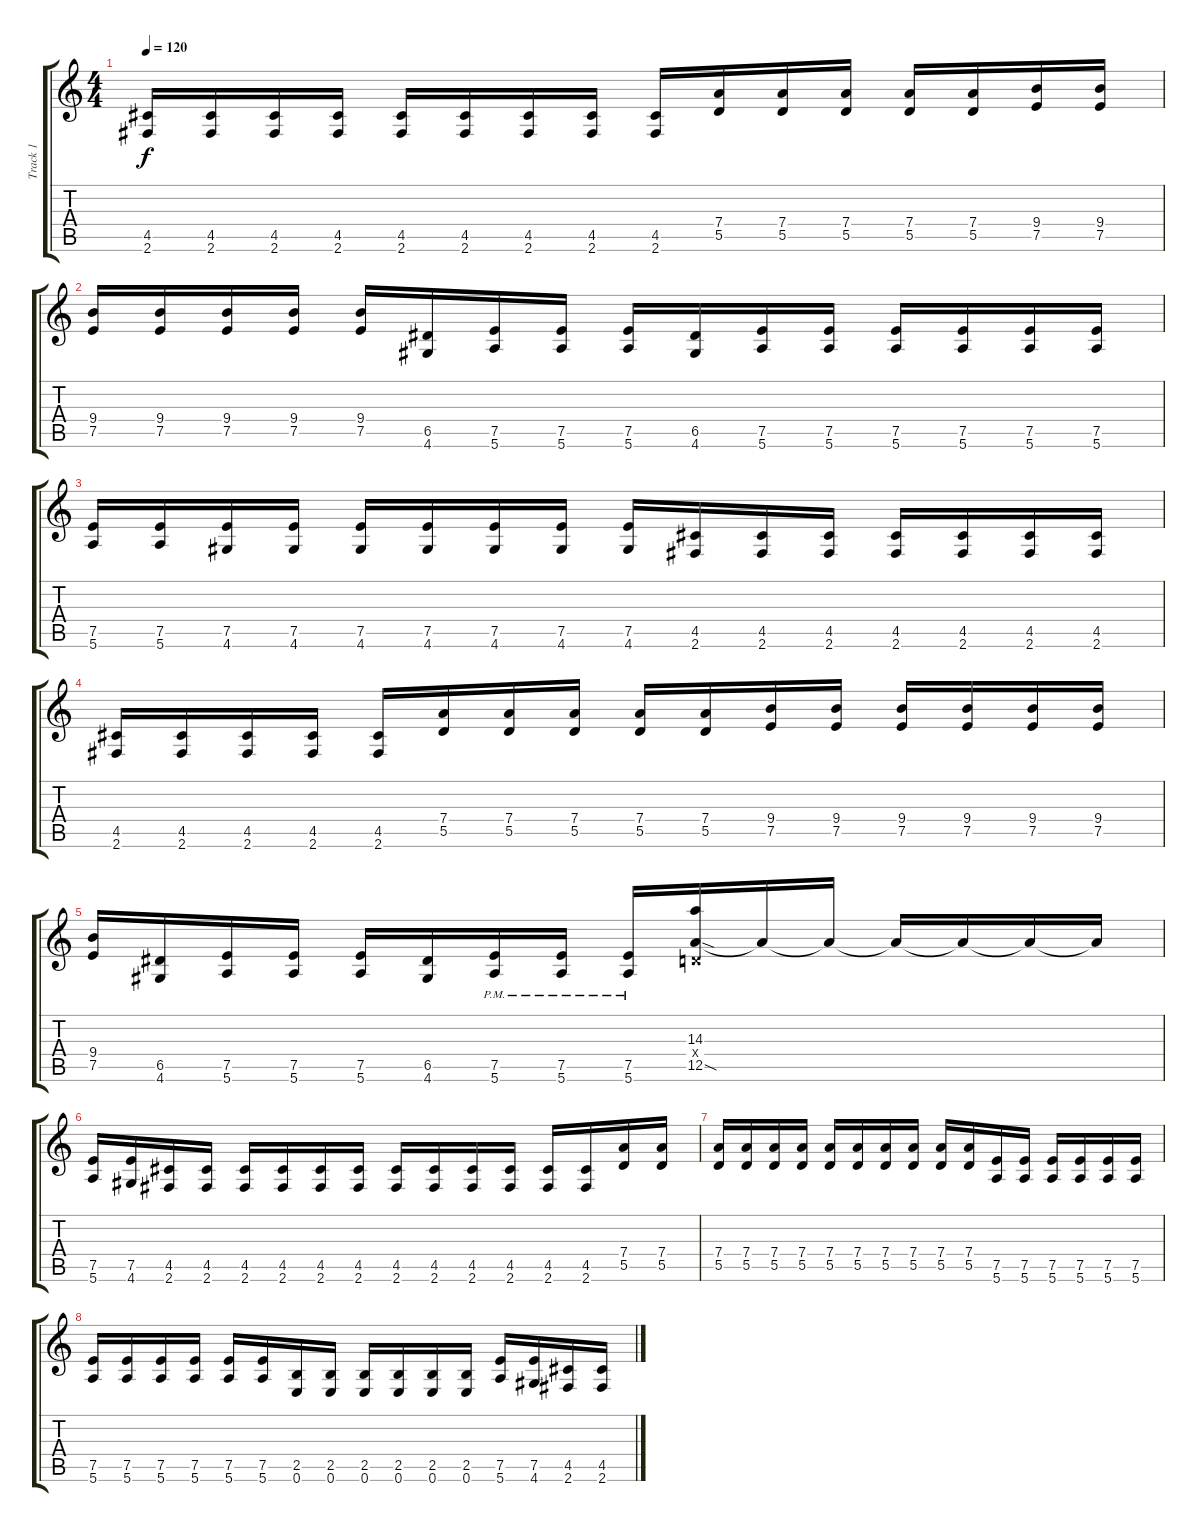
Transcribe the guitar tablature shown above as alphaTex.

\track ("Track 1" "Track 1") {instrument electricguitarclean}
\staff {score tabs}
\tuning (E4 B3 G3 D3 A2 E2) {hide}
\ts (4 4)
\tempo 120
\clef g2
\ks c
(4.5 2.6).16{dy f} (4.5 2.6).16 (4.5 2.6).16 (4.5 2.6).16 (4.5 2.6).16 (4.5 2.6).16 (4.5 2.6).16 (4.5 2.6).16 (4.5 2.6).16 (7.4 5.5).16 (7.4 5.5).16 (7.4 5.5).16 (7.4 5.5).16 (7.4 5.5).16 (9.4 7.5).16 (9.4 7.5).16 |
(9.4 7.5).16 (9.4 7.5).16 (9.4 7.5).16 (9.4 7.5).16 (9.4 7.5).16 (6.5 4.6).16 (7.5 5.6).16 (7.5 5.6).16 (7.5 5.6).16 (6.5 4.6).16 (7.5 5.6).16 (7.5 5.6).16 (7.5 5.6).16 (7.5 5.6).16 (7.5 5.6).16 (7.5 5.6).16 |
(7.5 5.6).16 (7.5 5.6).16 (7.5 4.6).16 (7.5 4.6).16 (7.5 4.6).16 (7.5 4.6).16 (7.5 4.6).16 (7.5 4.6).16 (7.5 4.6).16 (4.5 2.6).16 (4.5 2.6).16 (4.5 2.6).16 (4.5 2.6).16 (4.5 2.6).16 (4.5 2.6).16 (4.5 2.6).16 |
(4.5 2.6).16 (4.5 2.6).16 (4.5 2.6).16 (4.5 2.6).16 (4.5 2.6).16 (7.4 5.5).16 (7.4 5.5).16 (7.4 5.5).16 (7.4 5.5).16 (7.4 5.5).16 (9.4 7.5).16 (9.4 7.5).16 (9.4 7.5).16 (9.4 7.5).16 (9.4 7.5).16 (9.4 7.5).16 |
(9.4 7.5).16 (6.5 4.6).16 (7.5 5.6).16 (7.5 5.6).16 (7.5 5.6).16 (6.5 4.6).16 (7.5 5.6{pm}).16 (7.5 5.6{pm}).16 (7.5 5.6{pm}).16 (14.3 0.4{x} 12.5{sod}).16 12.5{t}.16 12.5{t}.16 12.5{t}.16 12.5{t}.16 12.5{t}.16 12.5{t}.16 |
(7.5 5.6).16 (7.5 4.6).16 (4.5 2.6).16 (4.5 2.6).16 (4.5 2.6).16 (4.5 2.6).16 (4.5 2.6).16 (4.5 2.6).16 (4.5 2.6).16 (4.5 2.6).16 (4.5 2.6).16 (4.5 2.6).16 (4.5 2.6).16 (4.5 2.6).16 (7.4 5.5).16 (7.4 5.5).16 |
(7.4 5.5).16 (7.4 5.5).16 (7.4 5.5).16 (7.4 5.5).16 (7.4 5.5).16 (7.4 5.5).16 (7.4 5.5).16 (7.4 5.5).16 (7.4 5.5).16 (7.4 5.5).16 (7.5 5.6).16 (7.5 5.6).16 (7.5 5.6).16 (7.5 5.6).16 (7.5 5.6).16 (7.5 5.6).16 |
(7.5 5.6).16 (7.5 5.6).16 (7.5 5.6).16 (7.5 5.6).16 (7.5 5.6).16 (7.5 5.6).16 (2.5 0.6).16 (2.5 0.6).16 (2.5 0.6).16 (2.5 0.6).16 (2.5 0.6).16 (2.5 0.6).16 (7.5 5.6).16 (7.5 4.6).16 (4.5 2.6).16 (4.5 2.6).16
